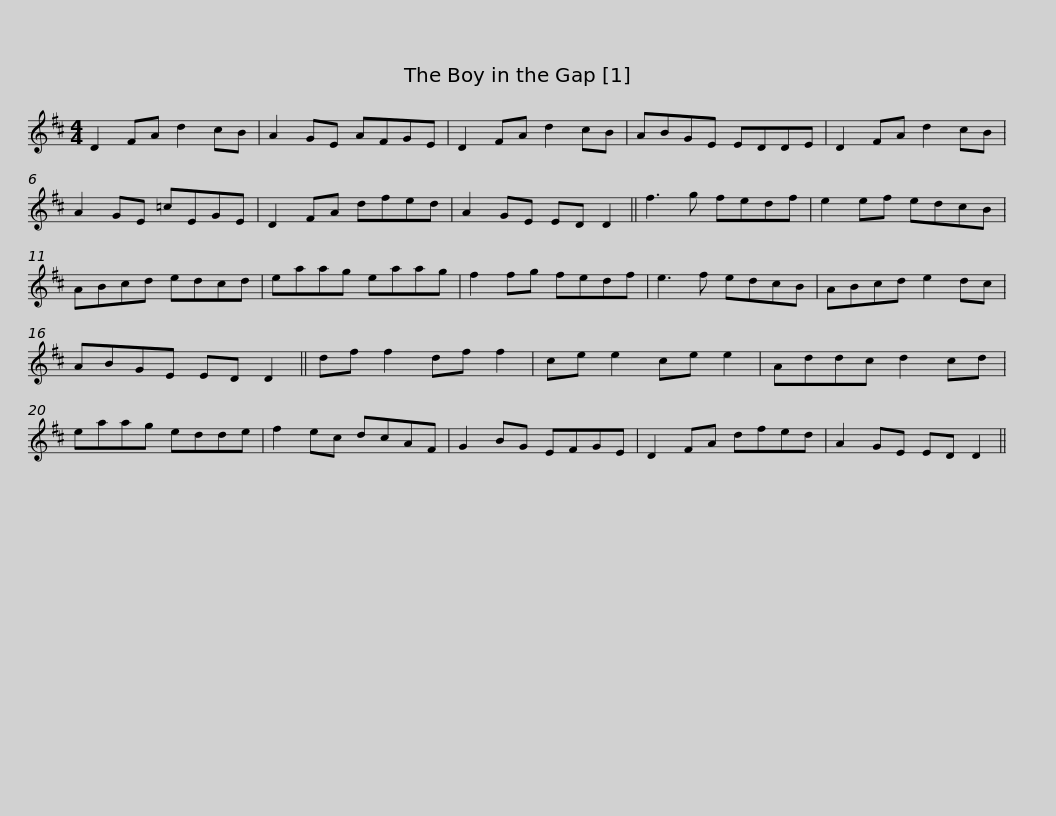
X:1
L:1/8
M:4/4
I:linebreak $
K:D
V:1 treble
V:1
 D2 FA d2 cB | A2 GE AFGE | D2 FA d2 cB | ABGE EDDE | D2 FA d2 cB | %5
 A2 GE =cEGE |$ D2 FA dfed | A2 GE ED D2 || f3 g fedf | e2 ef edcB | %10
 ABcd edcd | eaag eaag |$ f2 fg fedf | e3 f edcB | ABcd e2 dc | %15
 ABGE ED D2 || df f2 df f2 | ce e2 ce e2 |$ Addc d2 cd | eaag edde | %20
 f2 ec dcAF | G2 BG EFGE | D2 FA dfed | A2 GE ED D2 || %24
